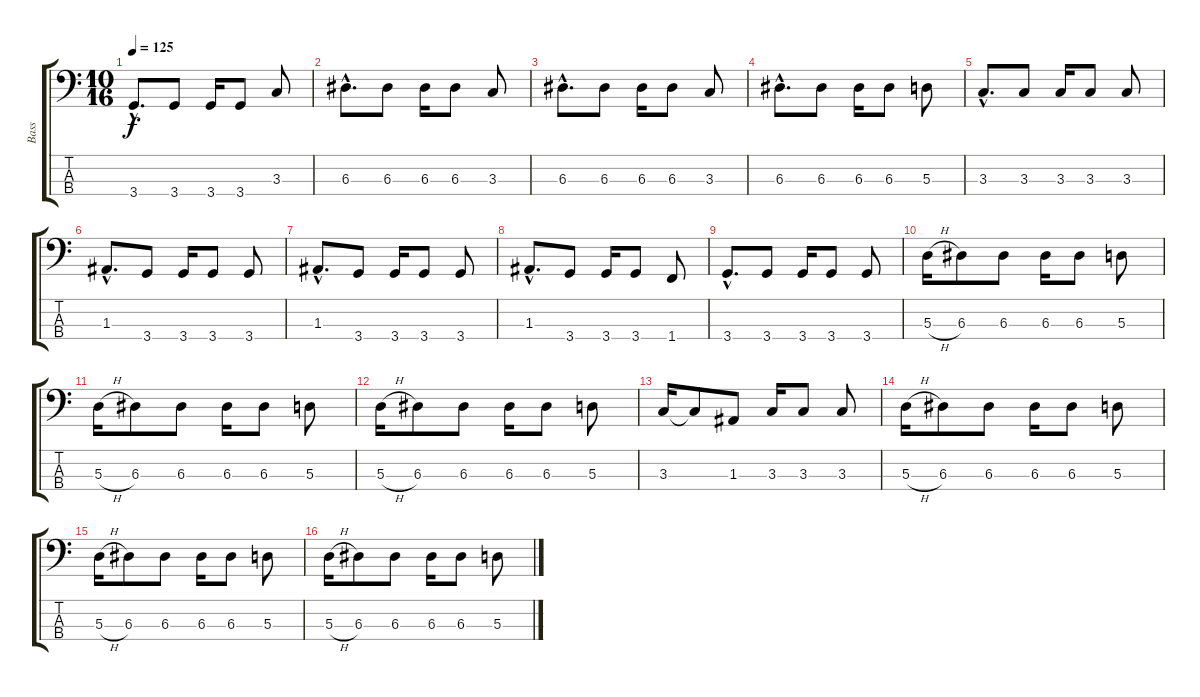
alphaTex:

\track ("Bass" "Bass") {instrument electricbassfinger}
\staff {score tabs}
\tuning (G2 D2 A1 E1) {hide}
\ts (10 16)
\tempo 125
\clef f4
\ks c
3.4{hac}.8{d dy f} 3.4.8 3.4.16 3.4.8 3.3.8 |
6.3{hac}.8{d} 6.3.8 6.3.16 6.3.8 3.3.8 |
6.3{hac}.8{d} 6.3.8 6.3.16 6.3.8 3.3.8 |
6.3{hac}.8{d} 6.3.8 6.3.16 6.3.8 5.3.8 |
3.3{hac}.8{d} 3.3.8 3.3.16 3.3.8 3.3.8 |
1.3{hac}.8{d} 3.4.8 3.4.16 3.4.8 3.4.8 |
1.3{hac}.8{d} 3.4.8 3.4.16 3.4.8 3.4.8 |
1.3{hac}.8{d} 3.4.8 3.4.16 3.4.8 1.4.8 |
3.4{hac}.8{d} 3.4.8 3.4.16 3.4.8 3.4.8 |
5.3{h}.16 6.3.8 6.3.8 6.3.16 6.3.8 5.3.8 |
5.3{h}.16 6.3.8 6.3.8 6.3.16 6.3.8 5.3.8 |
5.3{h}.16 6.3.8 6.3.8 6.3.16 6.3.8 5.3.8 |
3.3.16 3.3{t}.8 1.3.8 3.3.16 3.3.8 3.3.8 |
5.3{h}.16 6.3.8 6.3.8 6.3.16 6.3.8 5.3.8 |
5.3{h}.16 6.3.8 6.3.8 6.3.16 6.3.8 5.3.8 |
5.3{h}.16 6.3.8 6.3.8 6.3.16 6.3.8 5.3.8
